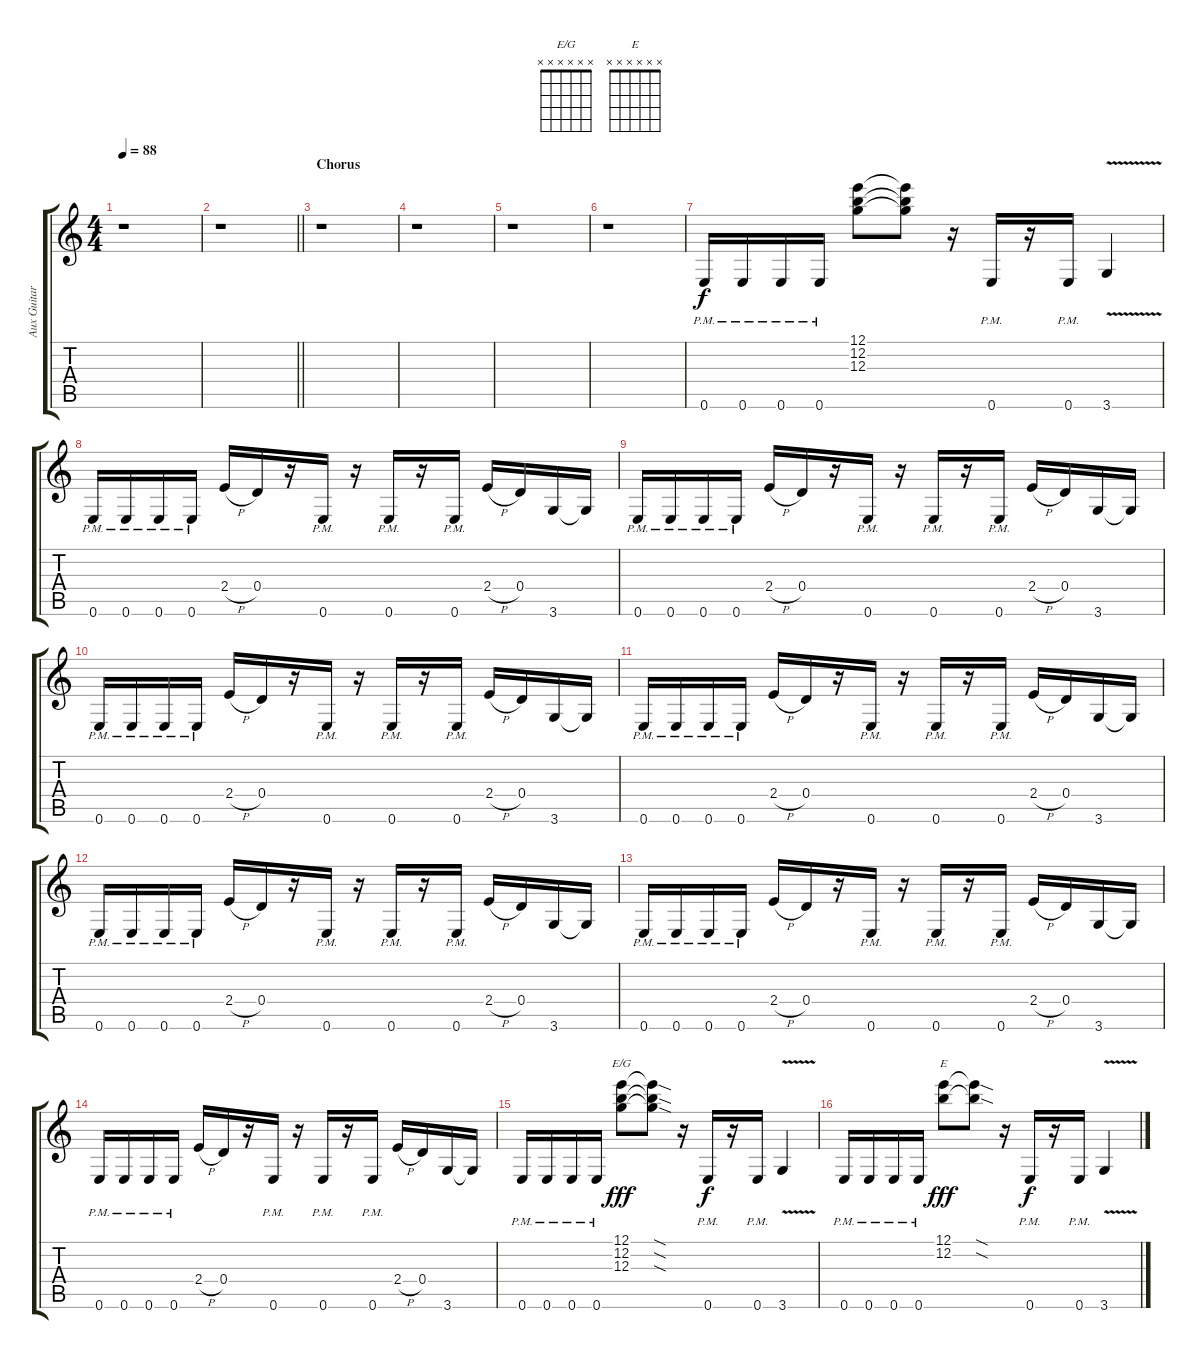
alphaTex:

\track ("Aux Guitar" "Aux Guitar") {instrument distortionguitar}
\staff {score tabs}
\tuning (E4 B3 G3 D3 A2 E2) {hide}
\chord ("E/G" x x x x x x)
\chord ("E" x x x x x x)
\ts (4 4)
\tempo 88
\clef g2
\ks c
r.1{dy ff} |
\barLineRight lightlight
r.1 |
\section ("" "Chorus")
r.1 |
r.1 |
r.1 |
r.1 |
0.6{pm}.16{dy f} 0.6{pm}.16 0.6{pm}.16 0.6{pm}.16 (12.1 12.2 12.3).8 (12.1{t} 12.2{t} 12.3{t}).8 r.16 0.6{pm}.16 r.16 0.6{pm}.16 3.6{v}.4 |
0.6{pm}.16 0.6{pm}.16 0.6{pm}.16 0.6{pm}.16 2.4{h}.16 0.4.16 r.16 0.6{pm}.16 r.16 0.6{pm}.16 r.16 0.6{pm}.16 2.4{h}.16 0.4.16 3.6.16 3.6{t}.16 |
0.6{pm}.16 0.6{pm}.16 0.6{pm}.16 0.6{pm}.16 2.4{h}.16 0.4.16 r.16 0.6{pm}.16 r.16 0.6{pm}.16 r.16 0.6{pm}.16 2.4{h}.16 0.4.16 3.6.16 3.6{t}.16 |
0.6{pm}.16 0.6{pm}.16 0.6{pm}.16 0.6{pm}.16 2.4{h}.16 0.4.16 r.16 0.6{pm}.16 r.16 0.6{pm}.16 r.16 0.6{pm}.16 2.4{h}.16 0.4.16 3.6.16 3.6{t}.16 |
0.6{pm}.16 0.6{pm}.16 0.6{pm}.16 0.6{pm}.16 2.4{h}.16 0.4.16 r.16 0.6{pm}.16 r.16 0.6{pm}.16 r.16 0.6{pm}.16 2.4{h}.16 0.4.16 3.6.16 3.6{t}.16 |
0.6{pm}.16 0.6{pm}.16 0.6{pm}.16 0.6{pm}.16 2.4{h}.16 0.4.16 r.16 0.6{pm}.16 r.16 0.6{pm}.16 r.16 0.6{pm}.16 2.4{h}.16 0.4.16 3.6.16 3.6{t}.16 |
0.6{pm}.16 0.6{pm}.16 0.6{pm}.16 0.6{pm}.16 2.4{h}.16 0.4.16 r.16 0.6{pm}.16 r.16 0.6{pm}.16 r.16 0.6{pm}.16 2.4{h}.16 0.4.16 3.6.16 3.6{t}.16 |
0.6{pm}.16 0.6{pm}.16 0.6{pm}.16 0.6{pm}.16 2.4{h}.16 0.4.16 r.16 0.6{pm}.16 r.16 0.6{pm}.16 r.16 0.6{pm}.16 2.4{h}.16 0.4.16 3.6.16 3.6{t}.16 |
0.6{pm}.16 0.6{pm}.16 0.6{pm}.16 0.6{pm}.16 (12.1 12.2 12.3).8{ch "E/G" dy fff} (12.1{sod t} 12.2{sod t} 12.3{sod t}).8 r.16 0.6{pm}.16{dy f} r.16 0.6{pm}.16 3.6{v}.4 |
0.6{pm}.16 0.6{pm}.16 0.6{pm}.16 0.6{pm}.16 (12.1 12.2).8{ch "E" dy fff} (12.1{sod t} 12.2{sod t}).8 r.16 0.6{pm}.16{dy f} r.16 0.6{pm}.16 3.6{v}.4
